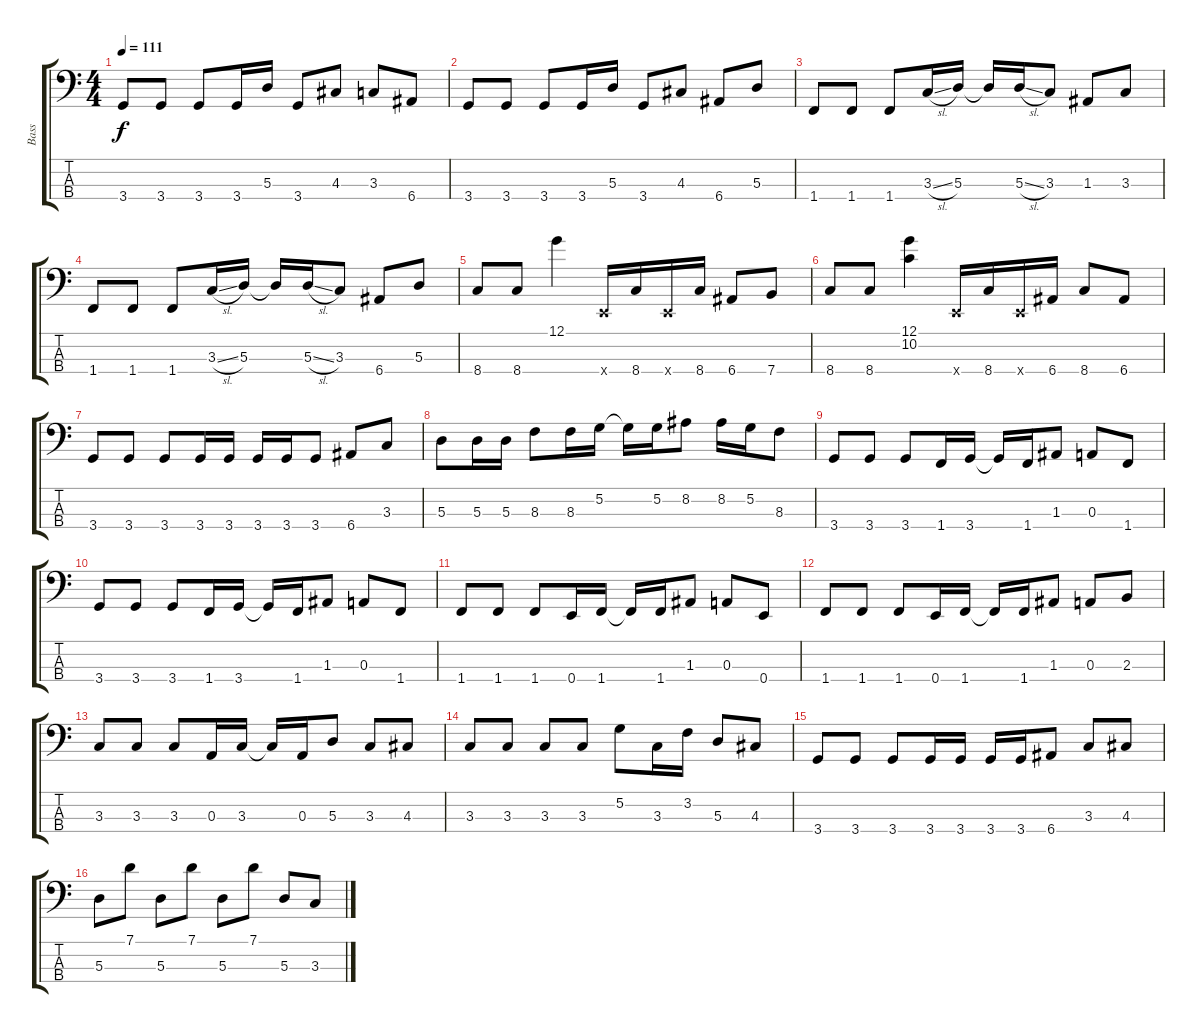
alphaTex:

\track ("Bass" "Bass") {instrument electricbassfinger}
\staff {score tabs}
\tuning (G2 D2 A1 E1) {hide}
\ts (4 4)
\tempo 111
\clef f4
\ks c
3.4.8{dy f} 3.4.8 3.4.8 3.4.16 5.3.16 3.4.8 4.3.8 3.3.8 6.4.8 |
3.4.8 3.4.8 3.4.8 3.4.16 5.3.16 3.4.8 4.3.8 6.4.8 5.3.8 |
1.4.8 1.4.8 1.4.8 3.3{sl}.16 5.3.16 5.3{t}.16 5.3{sl}.16 3.3.8 1.3.8 3.3.8 |
1.4.8 1.4.8 1.4.8 3.3{sl}.16 5.3.16 5.3{t}.16 5.3{sl}.16 3.3.8 6.4.8 5.3.8 |
8.4.8 8.4.8 12.1.4 0.4{x}.16 8.4.16 0.4{x}.16 8.4.16 6.4.8 7.4.8 |
8.4.8 8.4.8 (12.1 10.2).4 0.4{x}.16 8.4.16 0.4{x}.16 6.4.16 8.4.8 6.4.8 |
3.4.8 3.4.8 3.4.8 3.4.16 3.4.16 3.4.16 3.4.16 3.4.8 6.4.8 3.3.8 |
5.3.8 5.3.16 5.3.16 8.3.8 8.3.16 5.2.16 5.2{t}.16 5.2.16 8.2.8 8.2.16 5.2.16 8.3.8 |
3.4.8 3.4.8 3.4.8 1.4.16 3.4.16 3.4{t}.16 1.4.16 1.3.8 0.3.8 1.4.8 |
3.4.8 3.4.8 3.4.8 1.4.16 3.4.16 3.4{t}.16 1.4.16 1.3.8 0.3.8 1.4.8 |
1.4.8 1.4.8 1.4.8 0.4.16 1.4.16 1.4{t}.16 1.4.16 1.3.8 0.3.8 0.4.8 |
1.4.8 1.4.8 1.4.8 0.4.16 1.4.16 1.4{t}.16 1.4.16 1.3.8 0.3.8 2.3.8 |
3.3.8 3.3.8 3.3.8 0.3.16 3.3.16 3.3{t}.16 0.3.16 5.3.8 3.3.8 4.3.8 |
3.3.8 3.3.8 3.3.8 3.3.8 5.2.8 3.3.16 3.2.16 5.3.8 4.3.8 |
3.4.8 3.4.8 3.4.8 3.4.16 3.4.16 3.4.16 3.4.16 6.4.8 3.3.8 4.3.8 |
5.3.8 7.1.8 5.3.8 7.1.8 5.3.8 7.1.8 5.3.8 3.3.8
